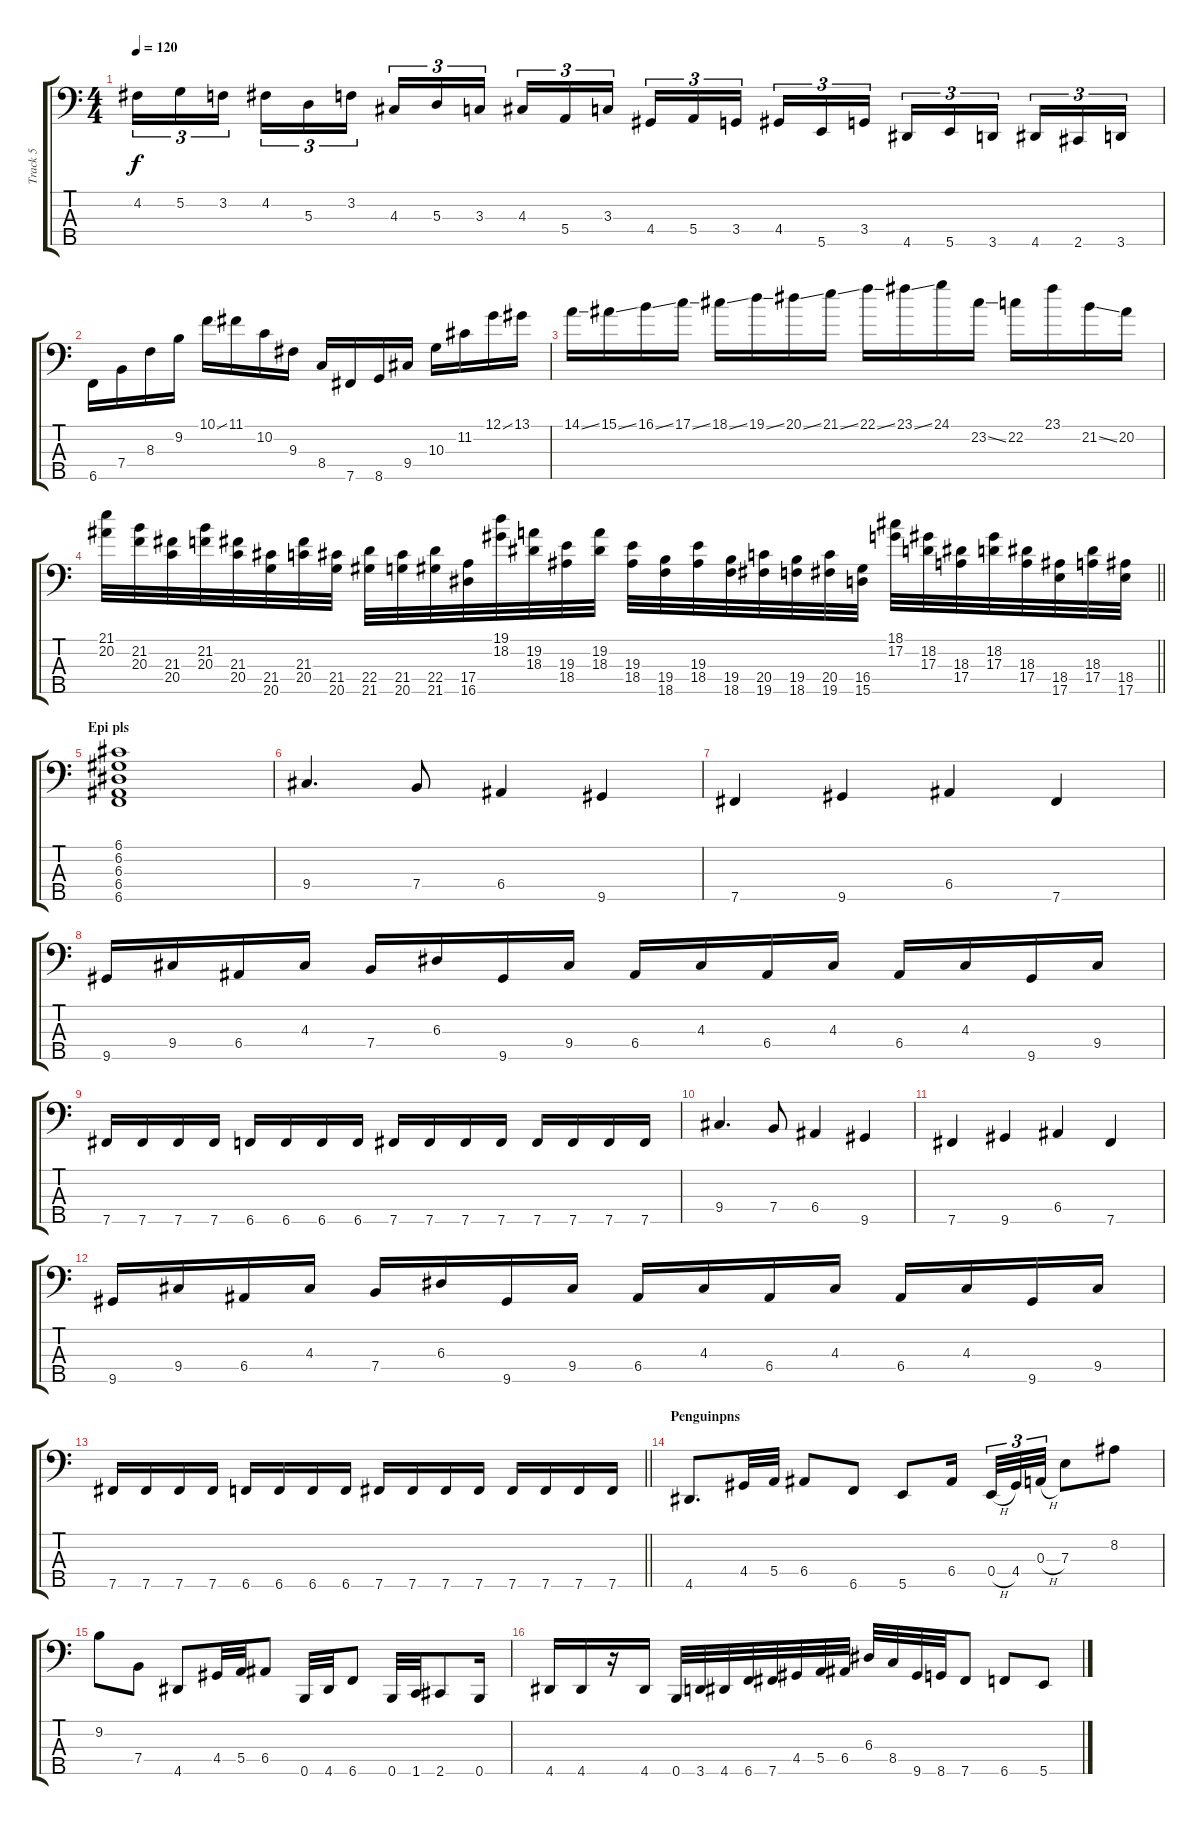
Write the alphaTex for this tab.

\track ("Track 5" "Track 5") {instrument electricbasspick}
\staff {score tabs}
\tuning (G2 D2 A1 E1 B0) {hide}
\ts (4 4)
\tempo 120
\clef f4
\ks c
4.2.16{tu (3 2) dy f} 5.2.16{tu (3 2)} 3.2.16{tu (3 2) beam splitsecondary} 4.2.16{tu (3 2)} 5.3.16{tu (3 2)} 3.2.16{tu (3 2)} 4.3.16{tu (3 2)} 5.3.16{tu (3 2)} 3.3.16{tu (3 2) beam splitsecondary} 4.3.16{tu (3 2)} 5.4.16{tu (3 2)} 3.3.16{tu (3 2)} 4.4.16{tu (3 2)} 5.4.16{tu (3 2)} 3.4.16{tu (3 2) beam splitsecondary} 4.4.16{tu (3 2)} 5.5.16{tu (3 2)} 3.4.16{tu (3 2)} 4.5.16{tu (3 2)} 5.5.16{tu (3 2)} 3.5.16{tu (3 2) beam splitsecondary} 4.5.16{tu (3 2)} 2.5.16{tu (3 2)} 3.5.16{tu (3 2)} |
6.5.16 7.4.16 8.3.16 9.2.16 10.1{ss}.16 11.1.16 10.2.16 9.3.16 8.4.16 7.5.16 8.5.16 9.4.16 10.3.16 11.2.16 12.1{ss}.16 13.1.16 |
14.1{ss}.16 15.1{ss}.16 16.1{ss}.16 17.1{ss}.16 18.1{ss}.16 19.1{ss}.16 20.1{ss}.16 21.1{ss}.16 22.1{ss}.16 23.1{ss}.16 24.1.16 23.2{ss}.16 22.2.16 23.1.16 21.2{ss}.16 20.2.16 |
\barLineRight lightlight
(21.1 20.2).32 (21.2 20.3).32 (21.3 20.4).32 (21.2 20.3).32 (21.3 20.4).32 (21.4 20.5).32 (21.3 20.4).32 (21.4 20.5).32 (22.4 21.5).32 (21.4 20.5).32 (22.4 21.5).32 (17.4 16.5).32 (19.1 18.2).32 (19.2 18.3).32 (19.3 18.4).32 (19.2 18.3).32 (19.3 18.4).32 (19.4 18.5).32 (19.3 18.4).32 (19.4 18.5).32 (20.4 19.5).32 (19.4 18.5).32 (20.4 19.5).32 (16.4 15.5).32 (18.1 17.2).32 (18.2 17.3).32 (18.3 17.4).32 (18.2 17.3).32 (18.3 17.4).32 (18.4 17.5).32 (18.3 17.4).32 (18.4 17.5).32 |
\section ("" "Epi pls")
(6.1 6.2 6.3 6.4 6.5).1 |
9.4.4{d} 7.4.8 6.4.4 9.5.4 |
7.5.4 9.5.4 6.4.4 7.5.4 |
9.5.16 9.4.16 6.4.16 4.3.16 7.4.16 6.3.16 9.5.16 9.4.16 6.4.16 4.3.16 6.4.16 4.3.16 6.4.16 4.3.16 9.5.16 9.4.16 |
7.5.16 7.5.16 7.5.16 7.5.16 6.5.16 6.5.16 6.5.16 6.5.16 7.5.16 7.5.16 7.5.16 7.5.16 7.5.16 7.5.16 7.5.16 7.5.16 |
9.4.4{d} 7.4.8 6.4.4 9.5.4 |
7.5.4 9.5.4 6.4.4 7.5.4 |
9.5.16 9.4.16 6.4.16 4.3.16 7.4.16 6.3.16 9.5.16 9.4.16 6.4.16 4.3.16 6.4.16 4.3.16 6.4.16 4.3.16 9.5.16 9.4.16 |
\barLineRight lightlight
7.5.16 7.5.16 7.5.16 7.5.16 6.5.16 6.5.16 6.5.16 6.5.16 7.5.16 7.5.16 7.5.16 7.5.16 7.5.16 7.5.16 7.5.16 7.5.16 |
\section ("" "Penguinpns")
4.5.8{d instrument slapbass1} 4.4.32 5.4.32 6.4.8 6.5.8 5.5.8 6.4.16{beam splitsecondary} 0.4{h}.32{tu (3 2)} 4.4.32{tu (3 2)} 0.3{h}.32{tu (3 2)} 7.3.8 8.2.8 |
9.2.8 7.4.8 4.5.8 4.4.32 5.4.32 6.4.8 0.5.32 4.5.32 6.5.8 0.5.32 1.5.32 2.5.8 0.5.16 |
4.5.16 4.5.16 r.16 4.5.16 0.5.32 3.5.32 4.5.32 6.5.32 7.5.32 4.4.32 5.4.32 6.4.32 6.3.32 8.4.32 9.5.32 8.5.32 7.5.8 6.5.8 5.5.8
